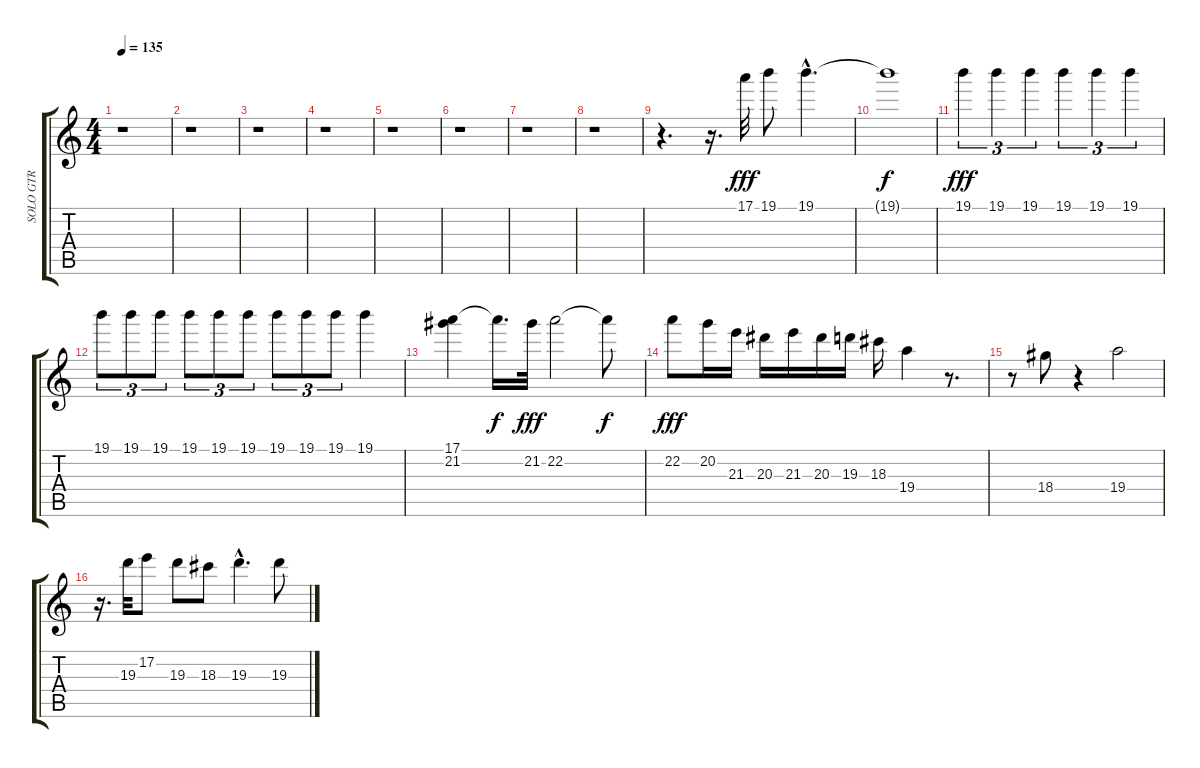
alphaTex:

\track ("SOLO GTR" "SOLO GTR") {instrument distortionguitar}
\staff {score tabs}
\tuning (E4 B3 G3 D3 A2 E2) {hide}
\ts (4 4)
\tempo 135
\clef g2
\ks c
r.1{dy fff} |
r.1 |
r.1 |
r.1 |
r.1 |
r.1 |
r.1 |
r.1 |
r.4{d} r.16{d} 17.1.32 19.1.8 19.1{hac}.4{d} |
19.1{t}.1{dy f} |
19.1.4{tu (3 2) dy fff} 19.1.4{tu (3 2)} 19.1.4{tu (3 2)} 19.1.4{tu (3 2)} 19.1.4{tu (3 2)} 19.1.4{tu (3 2)} |
19.1.8{tu (3 2)} 19.1.8{tu (3 2) volume 11} 19.1.8{tu (3 2)} 19.1.8{tu (3 2)} 19.1.8{tu (3 2)} 19.1.8{tu (3 2)} 19.1.8{tu (3 2)} 19.1.8{tu (3 2)} 19.1.8{tu (3 2)} 19.1.4 |
(17.1 21.2).4 17.1{t}.16{d dy f} 21.2.32{dy fff volume 11} 22.2.2 22.2{t}.8{dy f} |
22.2.8{dy fff} 20.2.16{volume 11} 21.3.16 20.3.16 21.3.16 20.3.16 19.3.16 18.3.16 19.4.4 r.8{d} |
r.8 18.4.8{volume 10} r.4 19.4.2 |
r.16{d} 19.3.32{volume 10} 17.2.8 19.3.8 18.3.8 19.3{hac}.4{d} 19.3.8
